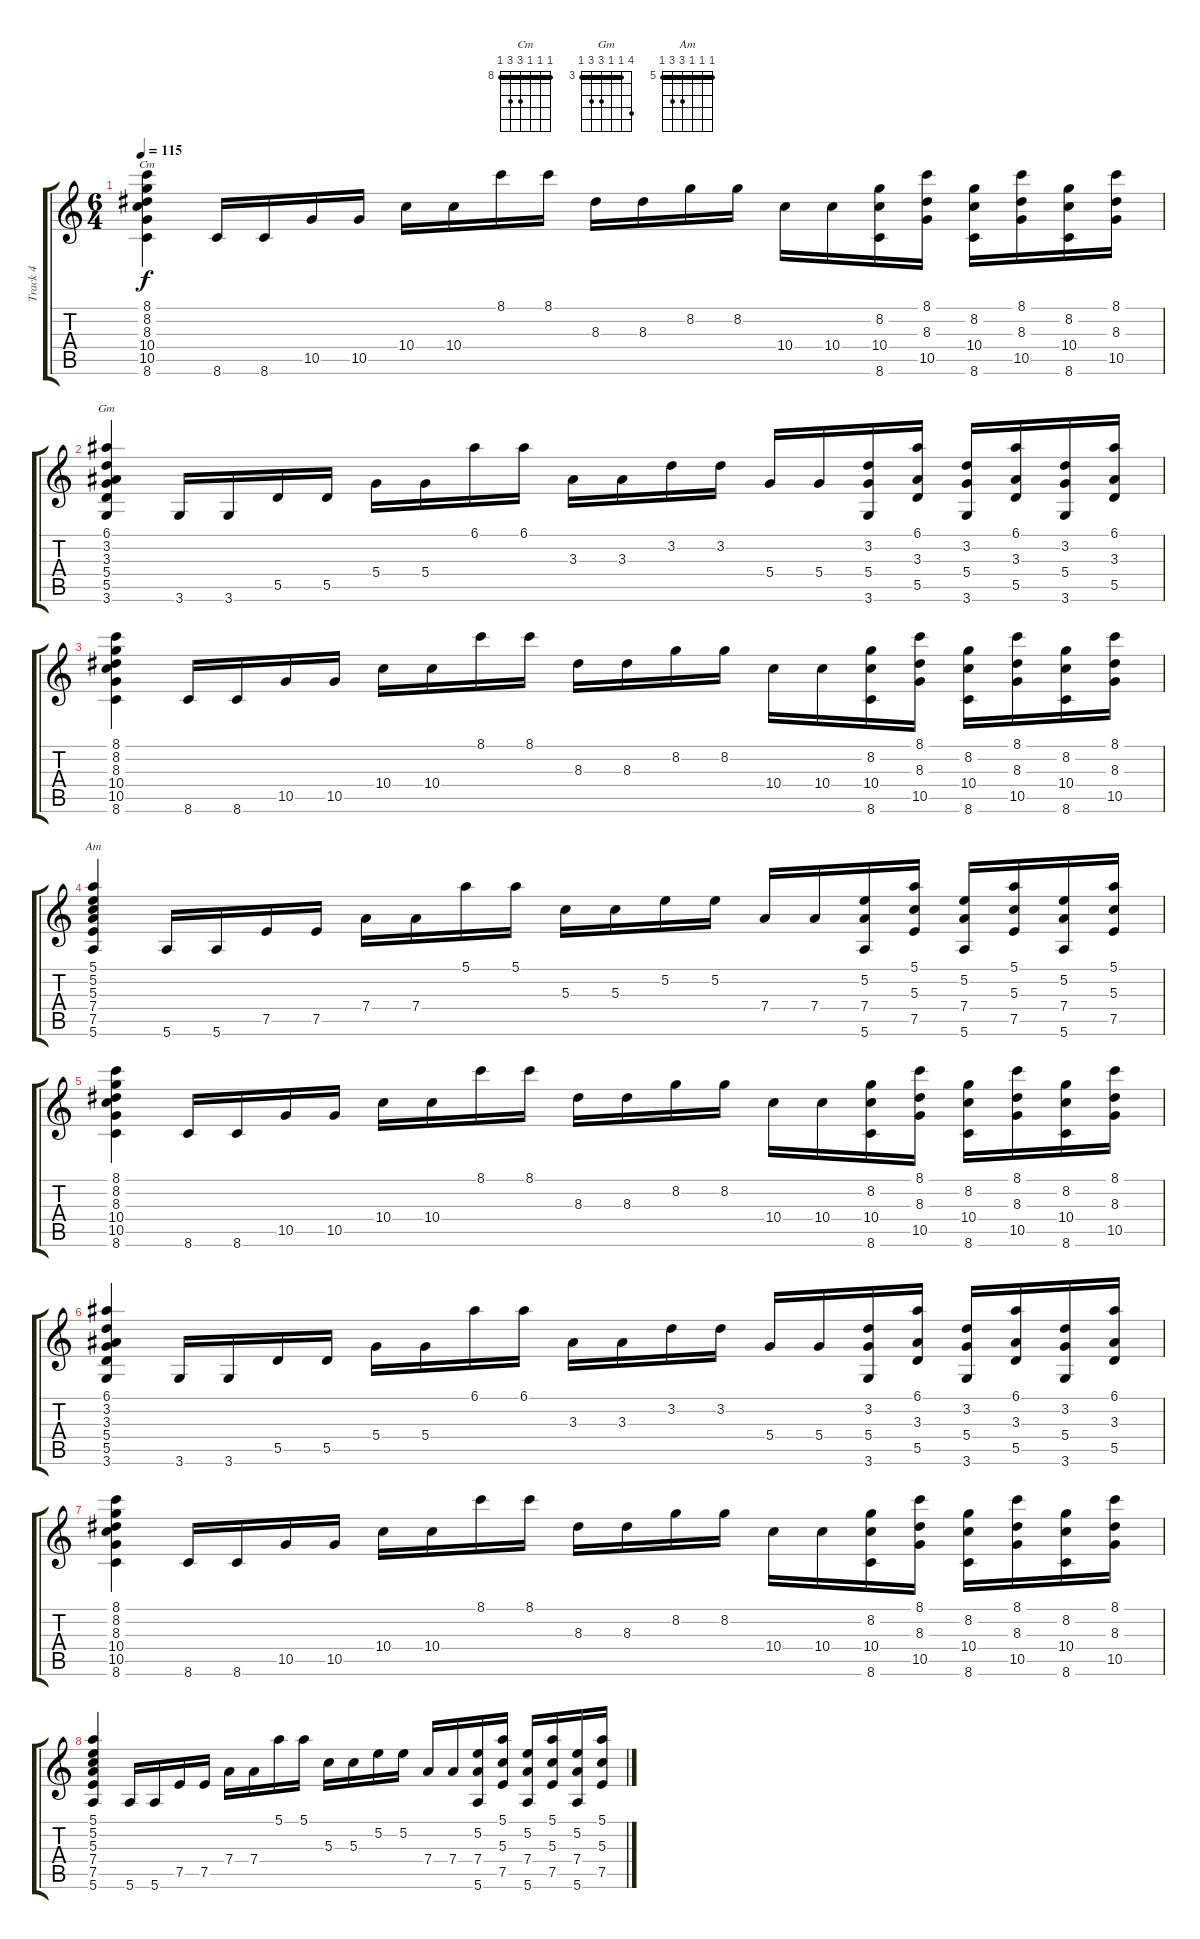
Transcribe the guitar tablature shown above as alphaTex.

\track ("Track 4" "Track 4") {instrument acousticguitarsteel}
\staff {score tabs}
\tuning (E4 B3 G3 D3 A2 E2) {hide}
\chord ("Cm" 8 8 8 10 10 8) {firstfret 8 barre 8}
\chord ("Gm" 6 3 3 5 5 3) {firstfret 3 barre 3}
\chord ("Am" 5 5 5 7 7 5) {firstfret 5 barre 5}
\ts (6 4)
\tempo 115
\clef g2
\ks c
(8.1 8.2 8.3 10.4 10.5 8.6).4{ch "Cm" dy f} 8.6.16 8.6.16 10.5.16 10.5.16 10.4.16 10.4.16 8.1.16 8.1.16 8.3.16 8.3.16 8.2.16 8.2.16 10.4.16 10.4.16 (8.2 10.4 8.6).16 (8.1 8.3 10.5).16 (8.2 10.4 8.6).16 (8.1 8.3 10.5).16 (8.2 10.4 8.6).16 (8.1 8.3 10.5).16 |
(6.1 3.2 3.3 5.4 5.5 3.6).4{ch "Gm"} 3.6.16 3.6.16 5.5.16 5.5.16 5.4.16 5.4.16 6.1.16 6.1.16 3.3.16 3.3.16 3.2.16 3.2.16 5.4.16 5.4.16 (3.2 5.4 3.6).16 (6.1 3.3 5.5).16 (3.2 5.4 3.6).16 (6.1 3.3 5.5).16 (3.2 5.4 3.6).16 (6.1 3.3 5.5).16 |
(8.1 8.2 8.3 10.4 10.5 8.6).4 8.6.16 8.6.16 10.5.16 10.5.16 10.4.16 10.4.16 8.1.16 8.1.16 8.3.16 8.3.16 8.2.16 8.2.16 10.4.16 10.4.16 (8.2 10.4 8.6).16 (8.1 8.3 10.5).16 (8.2 10.4 8.6).16 (8.1 8.3 10.5).16 (8.2 10.4 8.6).16 (8.1 8.3 10.5).16 |
(5.1 5.2 5.3 7.4 7.5 5.6).4{ch "Am"} 5.6.16 5.6.16 7.5.16 7.5.16 7.4.16 7.4.16 5.1.16 5.1.16 5.3.16 5.3.16 5.2.16 5.2.16 7.4.16 7.4.16 (5.2 7.4 5.6).16 (5.1 5.3 7.5).16 (5.2 7.4 5.6).16 (5.1 5.3 7.5).16 (5.2 7.4 5.6).16 (5.1 5.3 7.5).16 |
(8.1 8.2 8.3 10.4 10.5 8.6).4 8.6.16 8.6.16 10.5.16 10.5.16 10.4.16 10.4.16 8.1.16 8.1.16 8.3.16 8.3.16 8.2.16 8.2.16 10.4.16 10.4.16 (8.2 10.4 8.6).16 (8.1 8.3 10.5).16 (8.2 10.4 8.6).16 (8.1 8.3 10.5).16 (8.2 10.4 8.6).16 (8.1 8.3 10.5).16 |
(6.1 3.2 3.3 5.4 5.5 3.6).4 3.6.16 3.6.16 5.5.16 5.5.16 5.4.16 5.4.16 6.1.16 6.1.16 3.3.16 3.3.16 3.2.16 3.2.16 5.4.16 5.4.16 (3.2 5.4 3.6).16 (6.1 3.3 5.5).16 (3.2 5.4 3.6).16 (6.1 3.3 5.5).16 (3.2 5.4 3.6).16 (6.1 3.3 5.5).16 |
(8.1 8.2 8.3 10.4 10.5 8.6).4 8.6.16 8.6.16 10.5.16 10.5.16 10.4.16 10.4.16 8.1.16 8.1.16 8.3.16 8.3.16 8.2.16 8.2.16 10.4.16 10.4.16 (8.2 10.4 8.6).16 (8.1 8.3 10.5).16 (8.2 10.4 8.6).16 (8.1 8.3 10.5).16 (8.2 10.4 8.6).16 (8.1 8.3 10.5).16 |
(5.1 5.2 5.3 7.4 7.5 5.6).4 5.6.16 5.6.16 7.5.16 7.5.16 7.4.16 7.4.16 5.1.16 5.1.16 5.3.16 5.3.16 5.2.16 5.2.16 7.4.16 7.4.16 (5.2 7.4 5.6).16 (5.1 5.3 7.5).16 (5.2 7.4 5.6).16 (5.1 5.3 7.5).16 (5.2 7.4 5.6).16 (5.1 5.3 7.5).16
